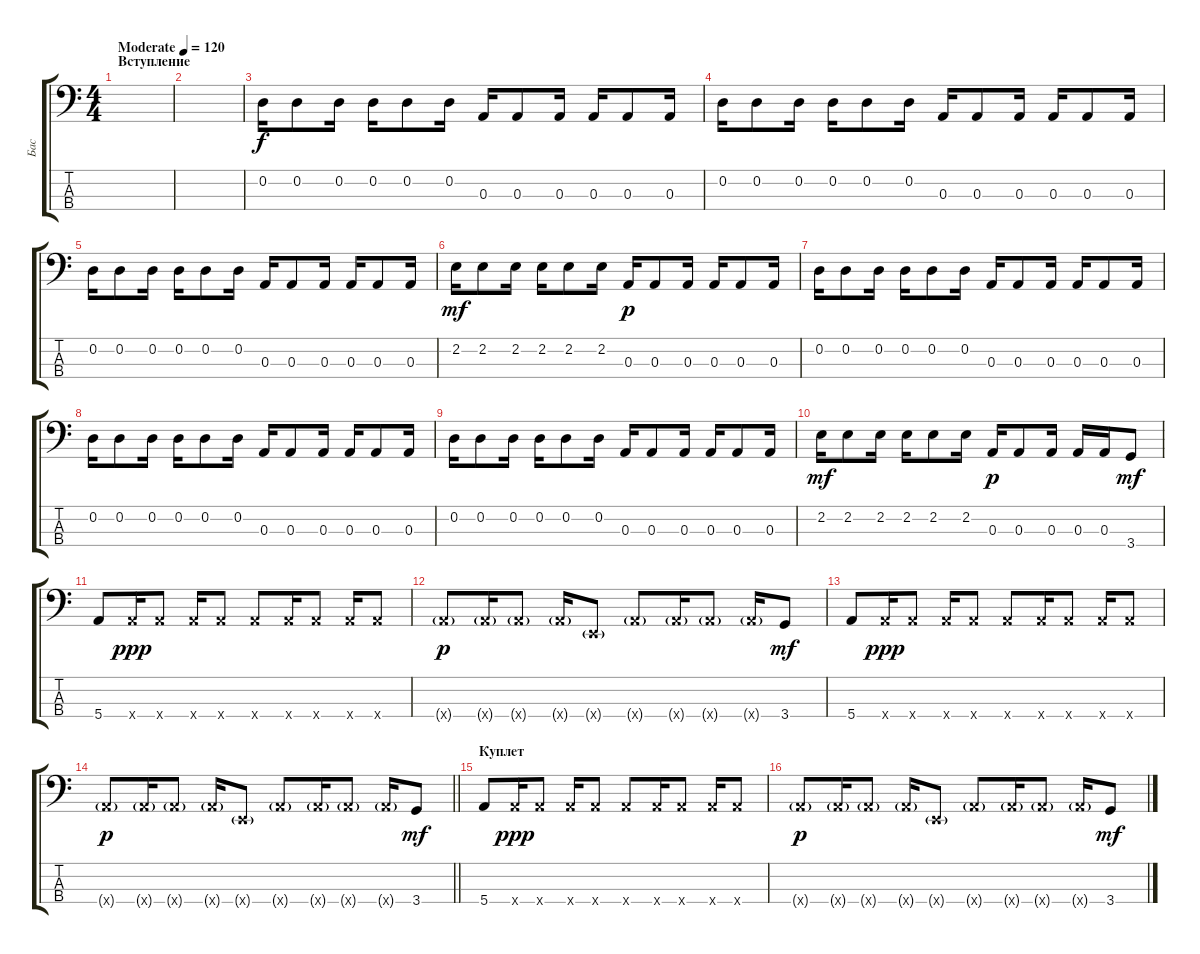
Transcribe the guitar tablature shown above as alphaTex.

\track ("Бас" "Бас") {instrument electricbasspick}
\staff {score tabs}
\tuning (G2 D2 A1 E1) {hide}
\ts (4 4)
\section ("" "Вступление")
\tempo (120 "Moderate")
\clef f4
\ks c
|
|
0.2.16 0.2.8 0.2.16 0.2.16 0.2.8 0.2.16 0.3.16 0.3.8 0.3.16 0.3.16 0.3.8 0.3.16 |
0.2.16 0.2.8 0.2.16 0.2.16 0.2.8 0.2.16 0.3.16 0.3.8 0.3.16 0.3.16 0.3.8 0.3.16 |
0.2.16 0.2.8 0.2.16 0.2.16 0.2.8 0.2.16 0.3.16 0.3.8 0.3.16 0.3.16 0.3.8 0.3.16 |
2.2.16{dy mf} 2.2.8 2.2.16 2.2.16 2.2.8 2.2.16 0.3.16{dy p} 0.3.8 0.3.16 0.3.16 0.3.8 0.3.16 |
0.2.16 0.2.8 0.2.16 0.2.16 0.2.8 0.2.16 0.3.16 0.3.8 0.3.16 0.3.16 0.3.8 0.3.16 |
0.2.16 0.2.8 0.2.16 0.2.16 0.2.8 0.2.16 0.3.16 0.3.8 0.3.16 0.3.16 0.3.8 0.3.16 |
0.2.16 0.2.8 0.2.16 0.2.16 0.2.8 0.2.16 0.3.16 0.3.8 0.3.16 0.3.16 0.3.8 0.3.16 |
2.2.16{dy mf} 2.2.8 2.2.16 2.2.16 2.2.8 2.2.16 0.3.16{dy p} 0.3.8 0.3.16 0.3.16 0.3.16 3.4.8{dy mf} |
5.4.8 5.4{x}.16{dy ppp} 5.4{x}.8 5.4{x}.16 5.4{x}.8 5.4{x}.8 5.4{x}.16 5.4{x}.8 5.4{x}.16 5.4{x}.8 |
5.4{g x}.8{dy p} 5.4{g x}.16 5.4{g x}.8 5.4{g x}.16 0.4{g x}.8 5.4{g x}.8 5.4{g x}.16 5.4{g x}.8 5.4{g x}.16 3.4.8{dy mf} |
5.4.8 5.4{x}.16{dy ppp} 5.4{x}.8 5.4{x}.16 5.4{x}.8 5.4{x}.8 5.4{x}.16 5.4{x}.8 5.4{x}.16 5.4{x}.8 |
\barLineRight lightlight
5.4{g x}.8{dy p} 5.4{g x}.16 5.4{g x}.8 5.4{g x}.16 0.4{g x}.8 5.4{g x}.8 5.4{g x}.16 5.4{g x}.8 5.4{g x}.16 3.4.8{dy mf} |
\section ("" "Куплет")
5.4.8 5.4{x}.16{dy ppp} 5.4{x}.8 5.4{x}.16 5.4{x}.8 5.4{x}.8 5.4{x}.16 5.4{x}.8 5.4{x}.16 5.4{x}.8 |
5.4{g x}.8{dy p} 5.4{g x}.16 5.4{g x}.8 5.4{g x}.16 0.4{g x}.8 5.4{g x}.8 5.4{g x}.16 5.4{g x}.8 5.4{g x}.16 3.4.8{dy mf}
